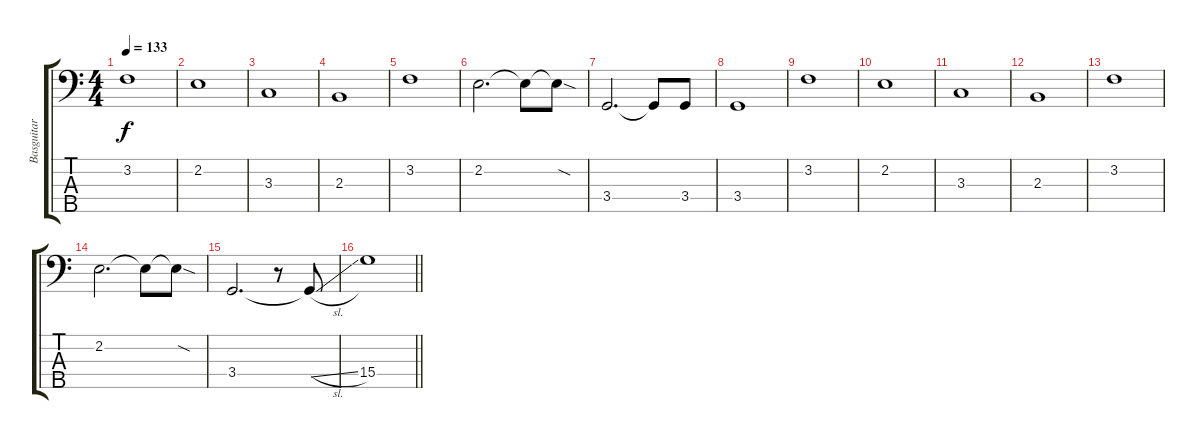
\track ("Basguitar" "Basguitar") {instrument electricbassfinger}
\staff {score tabs}
\tuning (G2 D2 A1 E1 B0) {hide}
\ts (4 4)
\tempo 133
\clef f4
\ks c
3.2.1{dy f} |
2.2.1 |
3.3.1 |
2.3.1 |
3.2.1 |
2.2.2{d} 2.2{t}.8 2.2{sod t}.8 |
3.4.2{d} 3.4{t}.8 3.4.8 |
3.4.1 |
3.2.1 |
2.2.1 |
3.3.1 |
2.3.1 |
3.2.1 |
2.2.2{d} 2.2{t}.8 2.2{sod t}.8 |
3.4.2{d} r.8 3.4{sl t}.8 |
\barLineRight lightlight
15.4.1
